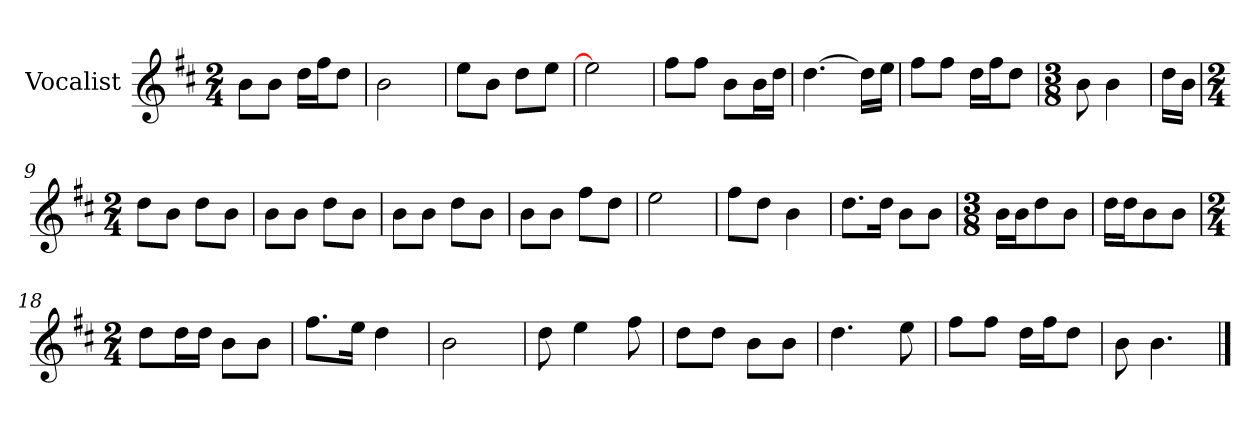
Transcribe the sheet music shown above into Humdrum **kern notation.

**kern
*part1
*staff1
*I"Vocalist
*k[f#c#]
*D:
*M2/4
=
8bL
8bJ
16ddLL
16ff#J
8ddJ
=1
2b
=2
8eeL
8bJ
8ddL
8eeJ
=3
2ee]
=4
8ff#L
8ff#J
8bL
16bL
16ddJJ
=5
[4.dd
16ddLL]
16eeJJ
=6
8ff#L
8ff#J
16ddLL
16ff#J
8ddJ
=7
*M3/8
8b
4b
=8
16ddLL
16bJJ
=9
*M2/4
8ddL
8bJ
8ddL
8bJ
=10
8bL
8bJ
8ddL
8bJ
=11
8bL
8bJ
8ddL
8bJ
=12
8bL
8bJ
8ff#L
8ddJ
=13
2ee
=14
8ff#L
8ddJ
4b
=15
8.ddL
16ddJk
8bL
8bJ
=16
*M3/8
16bLL
16bJ
8dd
8bJ
=17
16ddLL
16ddJ
8b
8bJ
=18
*M2/4
8ddL
16ddL
16ddJJ
8bL
8bJ
=19
8.ff#L
16eeJk
4dd
=20
2b
=21
8dd
4ee
8ff#
=22
8ddL
8ddJ
8bL
8bJ
=23
4.dd
8ee
=24
8ff#L
8ff#J
16ddLL
16ff#J
8ddJ
=25
8b
4.b
==
*-
